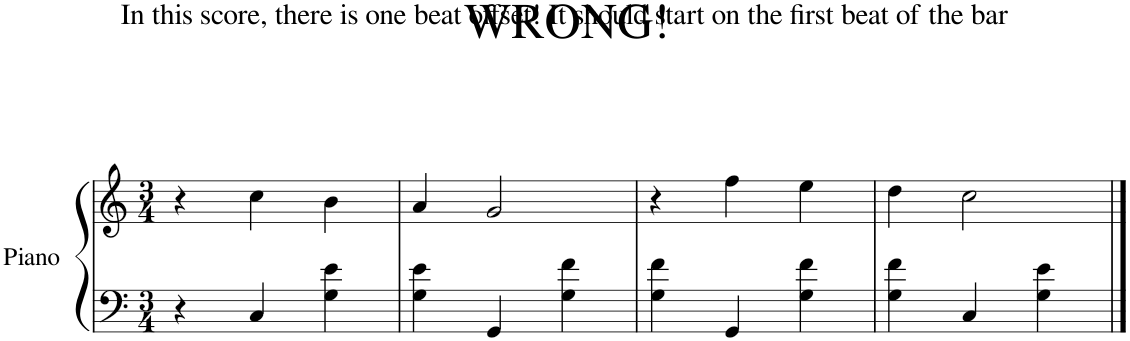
**kern	**kern
*part1	*part1
*staff2	*staff1
*I"Piano	*
*I'Pno.	*
*clefF4	*clefG2
*k[]	*k[]
*M3/4	*M3/4
=1	=1
4r	4r
4C/	4cc\
4G\ 4e\	4b\
=2	=2
4G\ 4e\	4a/
4GG/	2g/
4G\ 4f\	.
=3	=3
4G\ 4f\	4r
4GG/	4ff\
4G\ 4f\	4ee\
=4	=4
4G\ 4f\	4dd\
4C/	2cc\
4G\ 4e\	.
==	==
*-	*-
